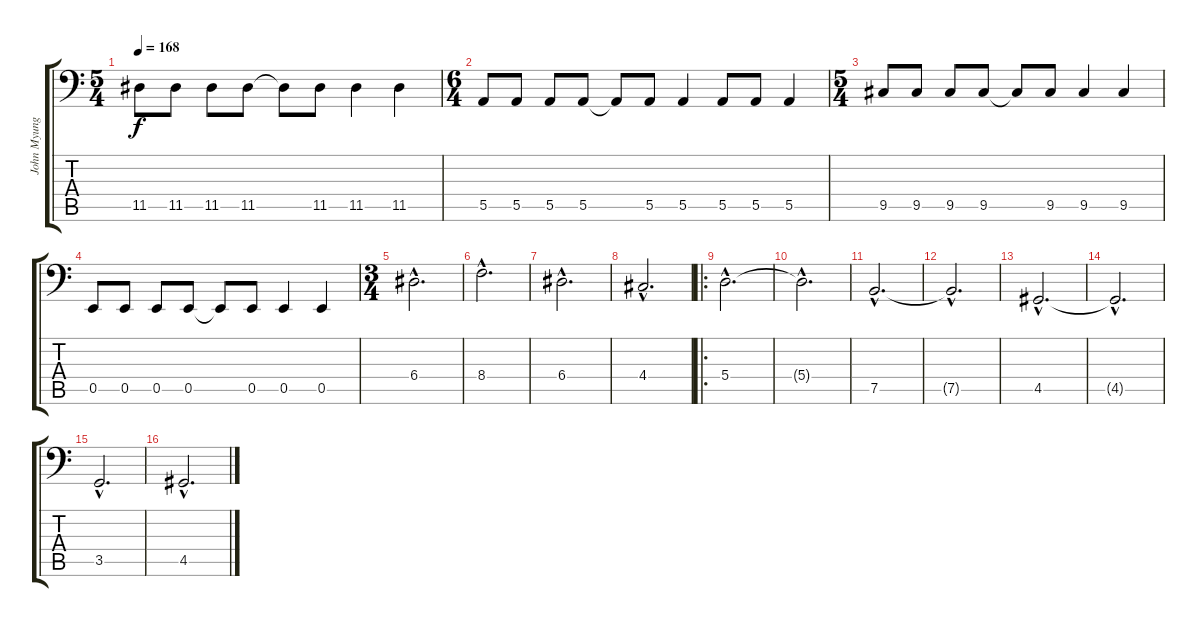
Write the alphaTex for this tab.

\track ("John Myung - 6 Strings Bass" "John Myung") {instrument electricbassfinger}
\staff {score tabs}
\tuning (C3 G2 D2 A1 E1 B0) {hide}
\ts (5 4)
\tempo 168
\clef f4
\ks c
11.5.8{dy f} 11.5.8 11.5.8 11.5.8 11.5{t}.8 11.5.8 11.5.4 11.5.4 |
\ts (6 4)
5.5.8 5.5.8 5.5.8 5.5.8 5.5{t}.8 5.5.8 5.5.4 5.5.8 5.5.8 5.5.4 |
\ts (5 4)
9.5.8 9.5.8 9.5.8 9.5.8 9.5{t}.8 9.5.8 9.5.4 9.5.4 |
0.5.8 0.5.8 0.5.8 0.5.8 0.5{t}.8 0.5.8 0.5.4 0.5.4 |
\ts (3 4)
6.4{hac}.2{d} |
8.4{hac}.2{d} |
6.4{hac}.2{d} |
4.4{hac}.2{d} |
\ro
5.4{hac}.2{d} |
5.4{hac t}.2{d} |
7.5{hac}.2{d} |
7.5{hac t}.2{d} |
4.5{hac}.2{d} |
4.5{hac t}.2{d} |
3.5{hac}.2{d} |
4.5{hac}.2{d}
